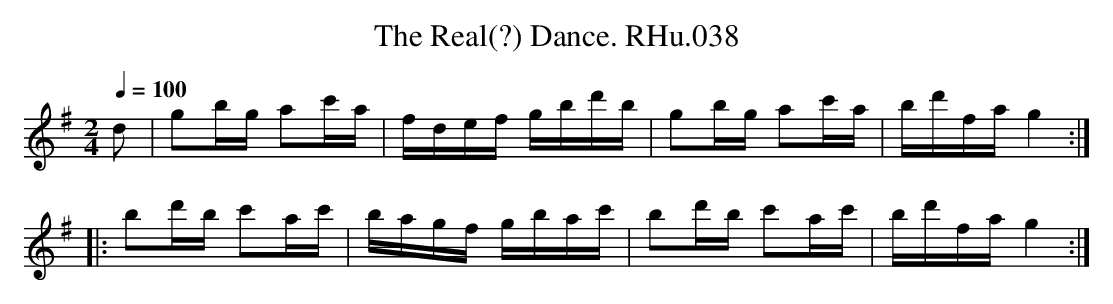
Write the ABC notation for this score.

X:1
T:Real(?) Dance. RHu.038, The
M:2/4
L:1/8
Q:1/4=100
K:G
d|gb/g/ ac'/a/|f/d/e/f/ g/b/d'/b/|gb/g/ ac'/a/|b/d'/f/a/ g2:|
|:bd'/b/ c'a/c'/|b/a/g/f/ g/b/a/c'/|bd'/b/ c'a/c'/|b/d'/f/a/ g2:|
